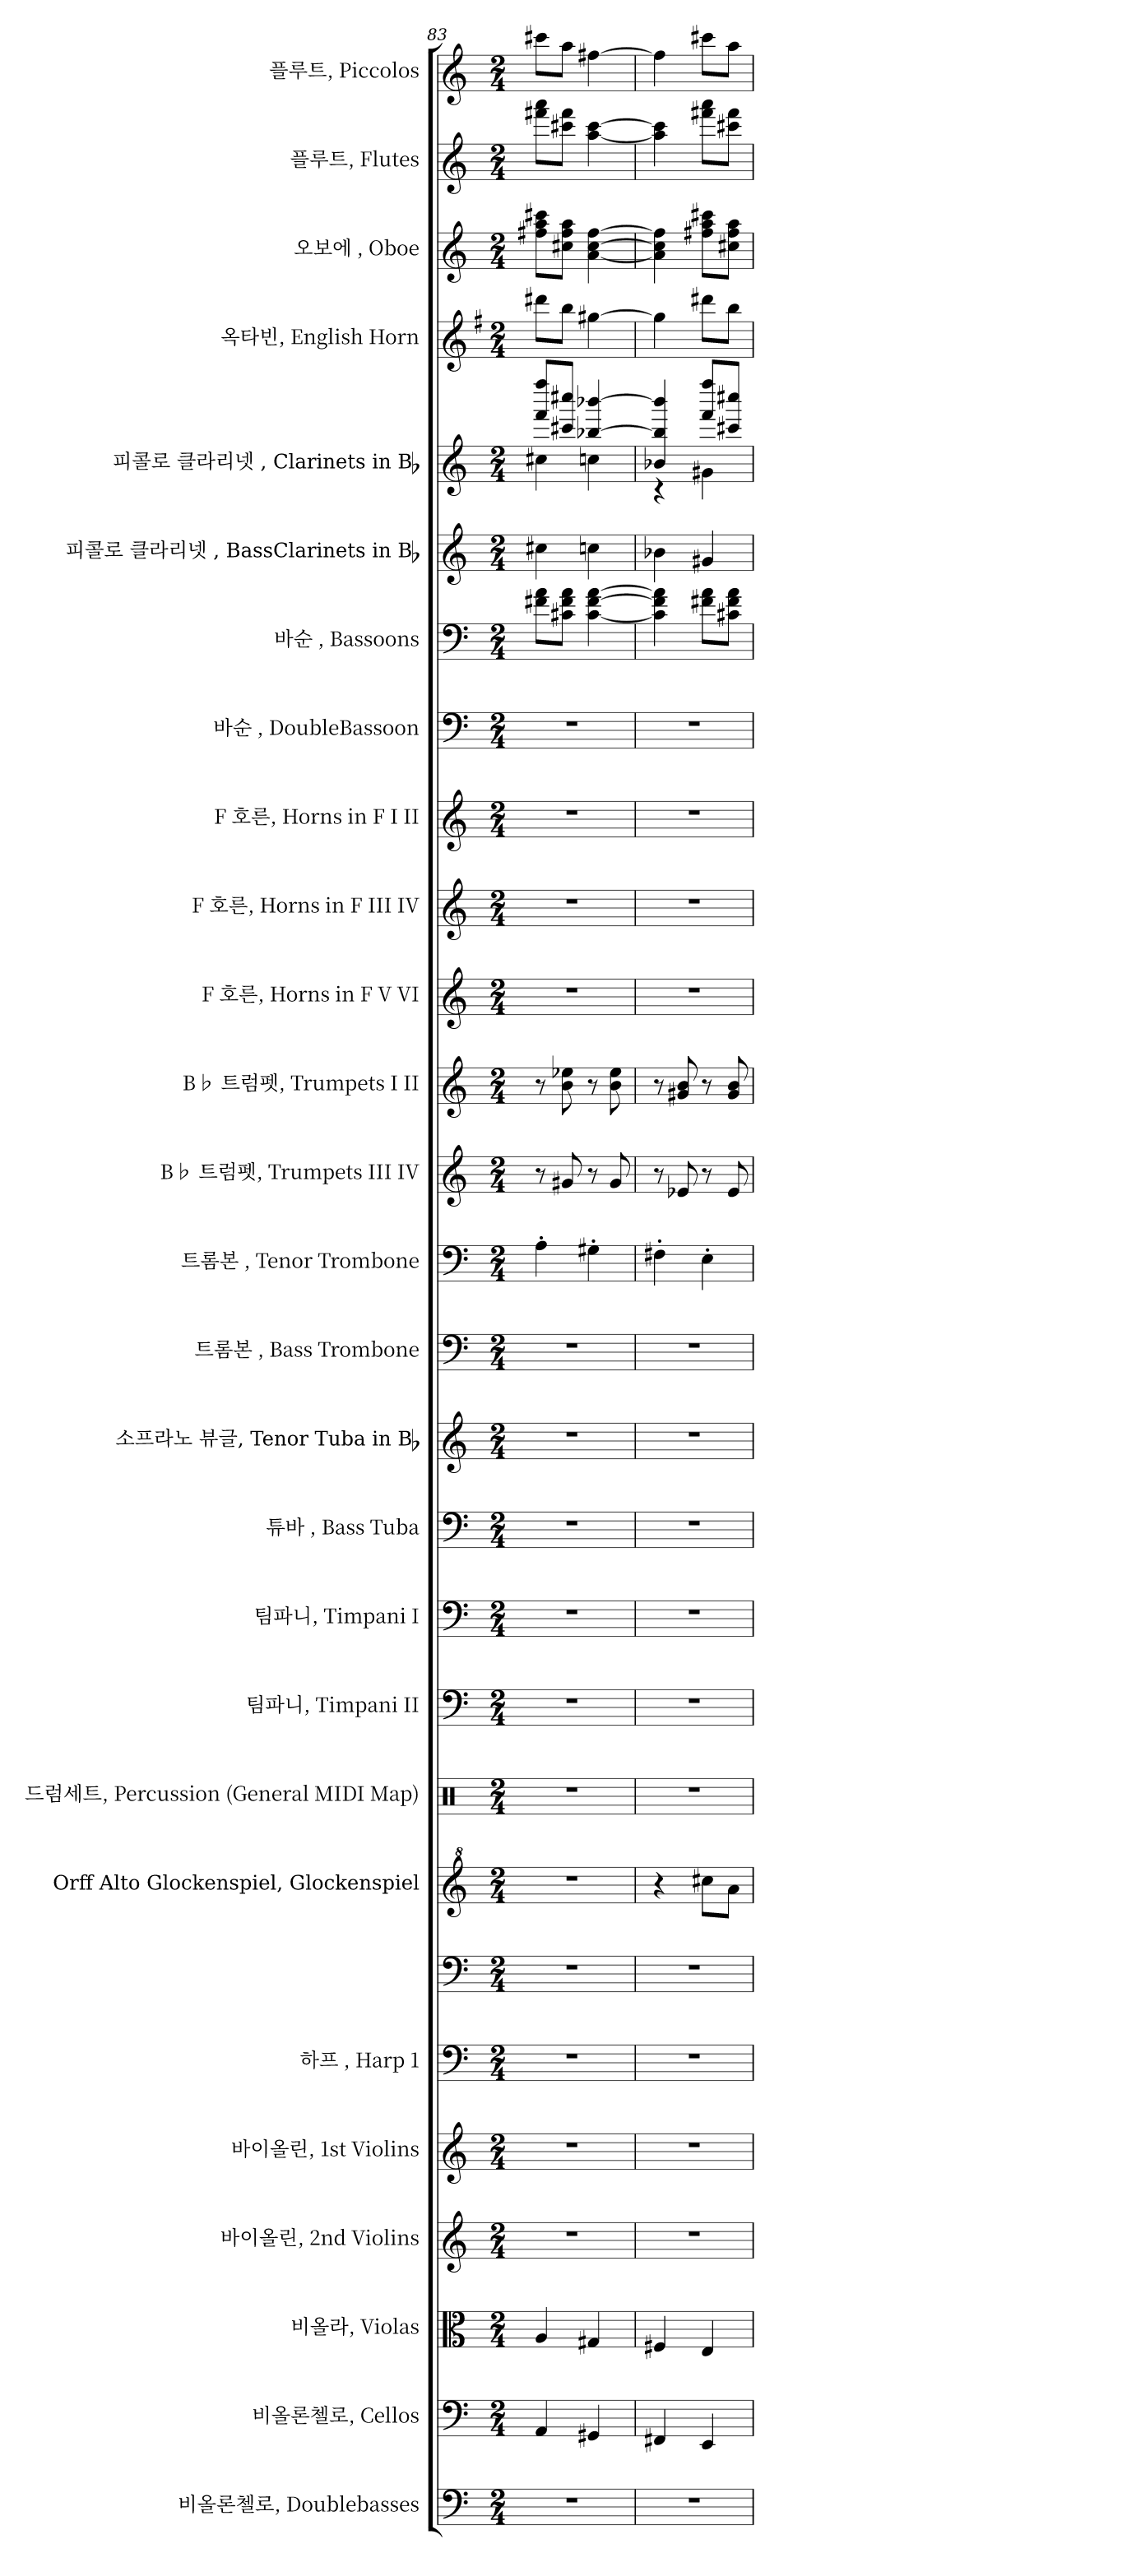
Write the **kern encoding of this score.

**kern	**kern	**kern	**kern	**kern	**kern	**kern	**kern	**kern	**kern	**kern	**kern	**kern	**kern	**kern	**kern	**kern	**kern	**kern	**kern	**kern	**kern	**kern	**kern	**kern	**kern	**kern	**kern
*part27	*part26	*part25	*part24	*part23	*part22	*part22	*part21	*part20	*part19	*part18	*part17	*part16	*part15	*part14	*part13	*part12	*part11	*part10	*part9	*part8	*part7	*part6	*part5	*part4	*part3	*part2	*part1
*staff28	*staff27	*staff26	*staff25	*staff24	*staff23	*staff22	*staff21	*staff20	*staff19	*staff18	*staff17	*staff16	*staff15	*staff14	*staff13	*staff12	*staff11	*staff10	*staff9	*staff8	*staff7	*staff6	*staff5	*staff4	*staff3	*staff2	*staff1
*I"비올론첼로, Doublebasses	*I"비올론첼로, Cellos	*I"비올라, Violas	*I"바이올린, 2nd Violins	*I"바이올린, 1st Violins	*I"하프 , Harp 1	*	*I"Orff Alto Glockenspiel, Glockenspiel	*I"드럼세트, Percussion (General MIDI Map)	*I"팀파니, Timpani II	*I"팀파니, Timpani I	*I"튜바 , Bass Tuba	*I"소프라노 뷰글, Tenor Tuba in Bb	*I"트롬본 , Bass Trombone	*I"트롬본 , Tenor Trombone	*I"B♭ 트럼펫, Trumpets III IV	*I"B♭ 트럼펫, Trumpets I II	*I"F 호른, Horns in F  V  VI	*I"F 호른, Horns in F III IV	*I"F 호른, Horns in F  I  II	*I"바순 , DoubleBassoon	*I"바순 , Bassoons	*I"피콜로 클라리넷 , BassClarinets in Bb	*I"피콜로 클라리넷 , Clarinets in Bb	*I"옥타빈, English Horn	*I"오보에 , Oboe	*I"플루트, Flutes	*I"플루트, Piccolos
*	*	*I'Vlas.	*I'Vlns.	*I'Vlns.	*I'Hrp.	*	*I'O. A. Glk.	*	*I'Timp.	*I'Timp.	*I'Tba.	*	*I'Tbn.	*I'Tbn.	*I'B♭ Tpt.	*I'B♭ Tpt.	*I'F Hn.	*I'F Hn.	*I'F Hn.	*	*I'Bsn.	*	*	*	*I'Ob.	*I'Fl.	*
*clefF4	*clefF4	*clefC3	*clefG2	*clefG2	*clefF4	*clefF4	*clefG^2	*clefX	*clefF4	*clefF4	*clefF4	*clefG2	*clefF4	*clefF4	*clefG2	*clefG2	*clefG2	*clefG2	*clefG2	*clefF4	*clefF4	*clefG2	*clefG2	*clefG2	*clefG2	*clefG2	*clefG2
*	*	*	*	*	*	*	*	*	*	*	*	*	*	*	*ITrd1c2	*ITrd1c2	*ITrd4c7	*ITrd4c7	*ITrd4c7	*	*	*ITrd-5c-8	*ITrd-5c-8	*ITrd4c7	*	*	*
*k[]	*k[]	*k[]	*k[]	*k[]	*k[]	*k[]	*k[]	*k[]	*k[]	*k[]	*k[]	*k[]	*k[]	*k[]	*k[b-e-]	*k[b-e-]	*k[b-]	*k[b-]	*k[b-]	*k[]	*k[]	*k[b-e-a-d-]	*k[b-e-a-d-]	*k[]	*k[]	*k[]	*k[]
*M2/4	*M2/4	*M2/4	*M2/4	*M2/4	*M2/4	*M2/4	*M2/4	*M2/4	*M2/4	*M2/4	*M2/4	*M2/4	*M2/4	*M2/4	*M2/4	*M2/4	*M2/4	*M2/4	*M2/4	*M2/4	*M2/4	*M2/4	*M2/4	*M2/4	*M2/4	*M2/4	*M2/4
=83	=83	=83	=83	=83	=83	=83	=83	=83	=83	=83	=83	=83	=83	=83	=83	=83	=83	=83	=83	=83	=83	=83	=83	=83	=83	=83	=83
*	*	*	*	*	*	*	*	*	*	*	*	*	*	*	*	*	*	*	*	*	*	*	*^	*	*	*	*
2r	4AA/	4A/	2r	2r	2r	2r	2r	2r	2r	2r	2r	2r	2r	4A'\	8r	8r	2r	2r	2r	2r	8f#X\ 8a\L	4aan\	8dddd-/ 8ddddd-/L	4aan\	8gg#X\L	8ff#X\ 8aa\ 8ccc#X\L	8fff#X\ 8aaa\L	8ccc#X\L
.	.	.	.	.	.	.	.	.	.	.	.	.	.	.	8f#X/	8a\ 8dd-X\	.	.	.	.	8c#X\ 8f#\ 8a\J	.	8aaan/ 8aaaan/J	.	8ee\J	8cc#X\ 8ff#\ 8aa\J	8ccc#X\ 8fff#\J	8aa\J
.	4GG#X/	4G#X/	.	.	.	.	.	.	.	.	.	.	.	4G#X'\	8r	8r	.	.	.	.	[4c#\ [4f#\ [4a\	4aa-X\	[4ggg-X/ [4gggg-X/	4aa-X\	[4cc#X\	[4a\ [4cc#\ [4ff#\	[4aa\ [4ccc#\	[4ff#X\
.	.	.	.	.	.	.	.	.	.	.	.	.	.	.	8f#/	8a\ 8dd-\	.	.	.	.	.	.	.	.	.	.	.	.
=84	=84	=84	=84	=84	=84	=84	=84	=84	=84	=84	=84	=84	=84	=84	=84	=84	=84	=84	=84	=84	=84	=84	=84	=84	=84	=84	=84	=84
2r	4FF#X/	4F#X/	2r	2r	2r	2r	4r	2r	2r	2r	2r	2r	2r	4F#X'\	8r	8r	2r	2r	2r	2r	4c#\] 4f#\] 4a\]	4gg-X\	4gg-X/ 4ggg-/] 4gggg-/]	4r	4cc#\]	4a\] 4cc#\] 4ff#\]	4aa\] 4ccc#\]	4ff#\]
.	.	.	.	.	.	.	.	.	.	.	.	.	.	.	8d-X/	8f#X/ 8a/	.	.	.	.	.	.	.	.	.	.	.	.
.	4EE/	4E/	.	.	.	.	8ccc#X\L	.	.	.	.	.	.	4E'\	8r	8r	.	.	.	.	8f#X\ 8a\L	4een/	8dddd-/ 8ddddd-/L	4een\	8gg#X\L	8ff#X\ 8aa\ 8ccc#X\L	8fff#X\ 8aaa\L	8ccc#X\L
.	.	.	.	.	.	.	8aa\J	.	.	.	.	.	.	.	8d-/	8f#/ 8a/	.	.	.	.	8c#X\ 8f#\ 8a\J	.	8aaan/ 8aaaan/J	.	8ee\J	8cc#X\ 8ff#\ 8aa\J	8ccc#X\ 8fff#\J	8aa\J
*	*	*	*	*	*	*	*	*	*	*	*	*	*	*	*	*	*	*	*	*	*	*	*v	*v	*	*	*	*
=	=	=	=	=	=	=	=	=	=	=	=	=	=	=	=	=	=	=	=	=	=	=	=	=	=	=	=
*-	*-	*-	*-	*-	*-	*-	*-	*-	*-	*-	*-	*-	*-	*-	*-	*-	*-	*-	*-	*-	*-	*-	*-	*-	*-	*-	*-
